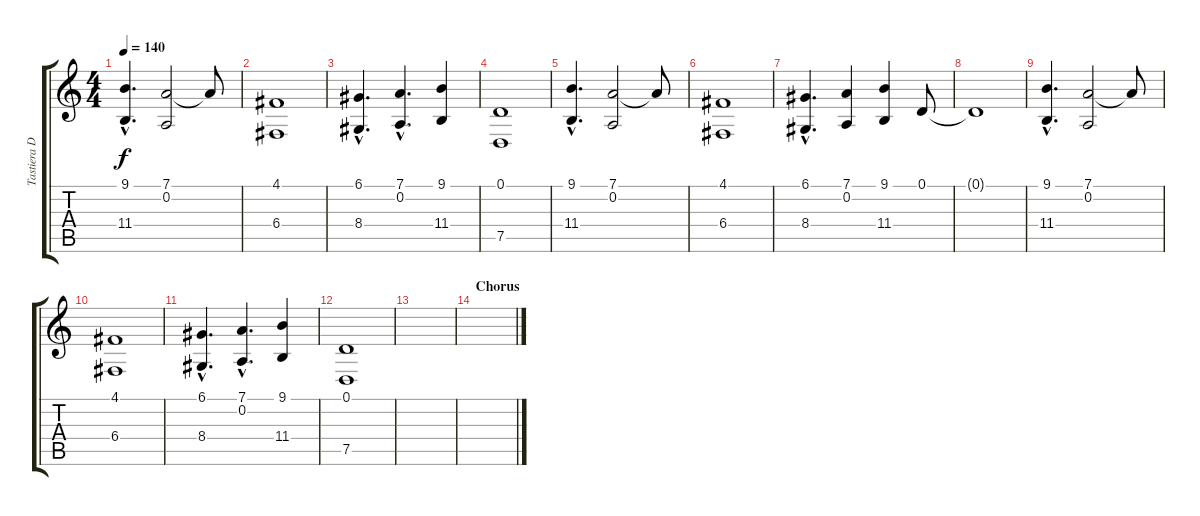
\track ("Tastiera Dx" "Tastiera D") {instrument acousticgrandpiano}
\staff {score tabs}
\tuning (D4 A3 F3 C3 G2 D2) {hide}
\ts (4 4)
\tempo 140
\clef g2
\ks c
(9.1{hac} 11.4{hac}).4{d dy f} (7.1 0.2).2 7.1{t}.8 |
(4.1 6.4).1 |
(6.1{hac} 8.4{hac}).4{d} (7.1{hac} 0.2{hac}).4{d} (9.1 11.4).4 |
(0.1 7.5).1 |
(9.1{hac} 11.4{hac}).4{d} (7.1 0.2).2 7.1{t}.8 |
(4.1 6.4).1 |
(6.1{hac} 8.4{hac}).4{d} (7.1 0.2).4 (9.1 11.4).4 0.1.8 |
0.1{t}.1 |
(9.1{hac} 11.4{hac}).4{d} (7.1 0.2).2 7.1{t}.8 |
(4.1 6.4).1 |
(6.1{hac} 8.4{hac}).4{d} (7.1{hac} 0.2{hac}).4{d} (9.1 11.4).4 |
(0.1 7.5).1 |
|
\section ("" "Chorus")
